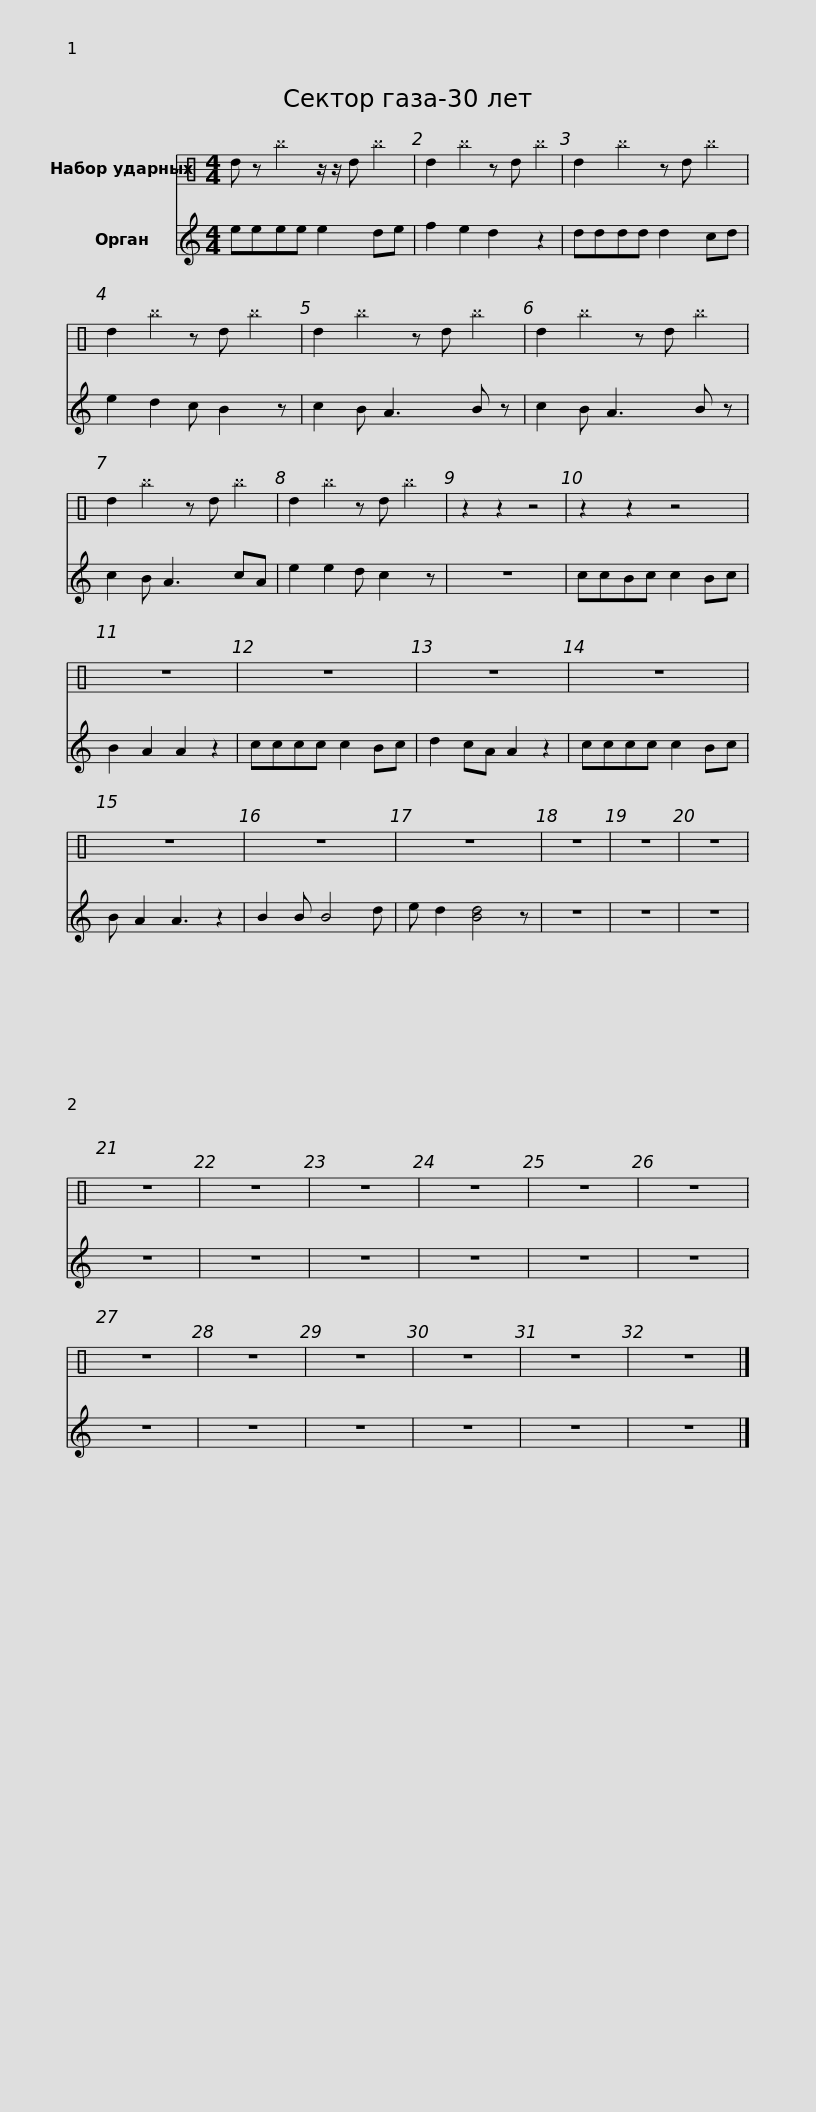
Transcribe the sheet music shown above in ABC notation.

X:1
%%score 1 2
L:1/8
M:4/4
I:linebreak $
K:C
V:1 perc
K:none
V:2 treble
V:1
 d z ^b2 z/ z/ d ^b2 | d2 ^b2 z d ^b2 | d2 ^b2 z d ^b2 | d2 ^b2 z d ^b2 |$ d2 ^b2 z d ^b2 | %5
 d2 ^b2 z d ^b2 | d2 ^b2 z d ^b2 | d2 ^b2 z d ^b2 | z2 z2 z4 | z2 z2 z4 |$ %10
 z8 | z8 | z8 | z8 | z8 | %15
 z8 | z8 | z8 |$ z8 | z8 | %20
 z8 | z8 | z8 | z8 | z8 | %25
 z8 | z8 | z8 | z8 | z8 | %30
 z8 | z8 |] %32
V:2
 eeee e2 de | f2 e2 d2 z2 | dddd d2 cd | e2 d2 c B2 z |$ c2 B A3 B z | %5
 c2 B A3 B z | c2 B A3 cA | e2 e2 d c2 z | z8 | ccBc c2 Bc |$ %10
 B2 A2 A2 z2 | cccc c2 Bc | d2 cA A2 z2 | cccc c2 Bc | B A2 A3 z2 | %15
 B2 B B4 d | e d2 [Bd]4 z | z8 |$ z8 | z8 | %20
 z8 | z8 | z8 | z8 | z8 | %25
 z8 | z8 | z8 | z8 | z8 | %30
 z8 | z8 |] %32
